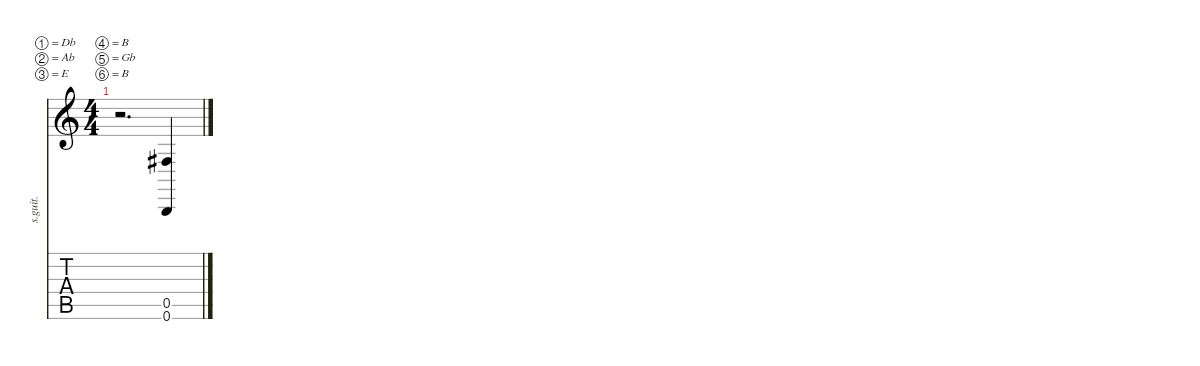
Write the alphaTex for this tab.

\defaultSystemsLayout 4
\hideDynamics
\bracketExtendMode nobrackets
\track ("Craig Jones" "s.guit.") {instrument lead2sawtooth}
\staff {score tabs}
\tuning (Db6 Ab3 E3 B2 Gb2 B0)
\displaytranspose 12
\ts (4 4)
\tempo (160 hide)
\clef g2
\ks c
r.2{d dy f} (0.5{acc #} 0.6).4{lyrics (0 "") lyrics (1 "") lyrics (2 "") lyrics (3 "") lyrics (4 "")}
